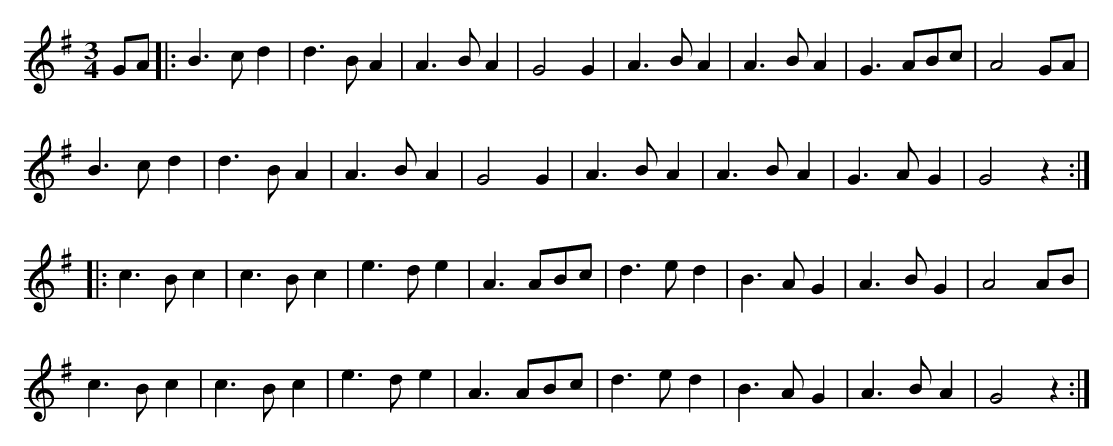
X:1
M:3/4
K:G
GA|:B3cd2|d3BA2|A3BA2|G4G2|A3BA2|A3BA2|G3ABc|A4GA|
B3cd2|d3BA2|A3BA2|G4G2|A3BA2|A3BA2|G3AG2|G4z2:|
|:c3Bc2|c3Bc2|e3de2|A3 ABc|d3 ed2|B3 AG2|A3BG2|A4AB|
c3Bc2|c3Bc2|e3de2|A3 ABc|d3 ed2|B3 AG2|A3 BA2|G4 z2:|
